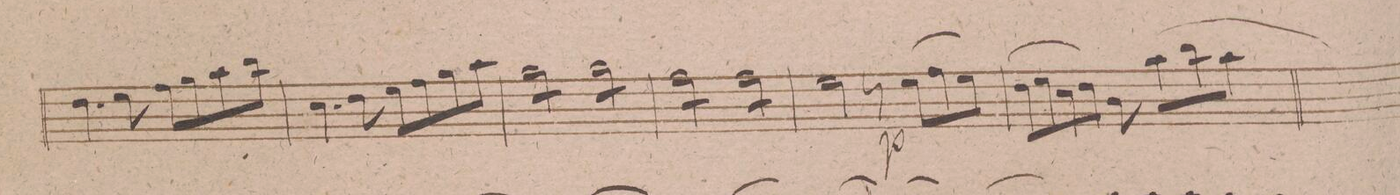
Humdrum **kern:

**kern	**dynam
*I"Violino 1mo	*
*clefG2	*
*k[f#c#g#d#]	*
*met(c)	*
*M4/4	*
4.dd#\	.
8ee\	.
8ff#\L	.
8gg#\	.
8aa\	.
8bb\J	.
=280	=280
4.cc#\	.
8dd#\	.
8ee\L	.
8ff#\	.
8gg#\	.
8aa\J	.
=281	=281
*tremolo	*
8gg#\L	.
8gg#\	.
8gg#\	.
8gg#\J	.
8gg#\L	.
8gg#\	.
8gg#\	.
8gg#\J	.
=282	=282
8ff#\L	.
8ff#\	.
8ff#\	.
8ff#\J	.
8ff#\L	.
8ff#\	.
8ff#\	.
8ff#\J	.
*Xtremolo	*
=283	=283
2ee\	.
8r	.
(>8ee\L	p
8ff#\	.
8ee\J)	.
=284	=284
(>8dd#\L	.
8ee\	.
8cc#\	.
8dd#\J)	.
8b\	.
(>8aa\L	.
8bb\	.
8aa\J	.
=285	=285
*-	*-
